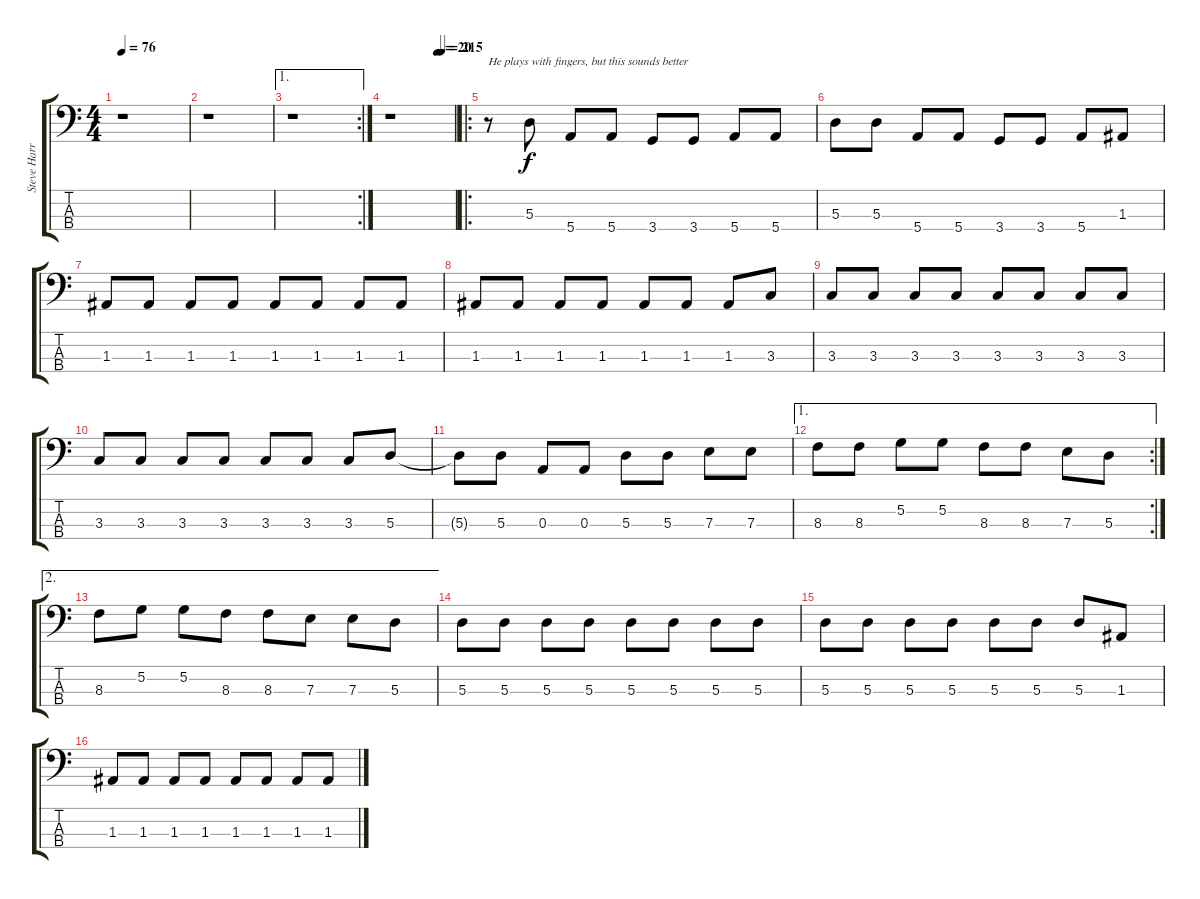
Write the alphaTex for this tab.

\track ("Steve Harris" "Steve Harr") {instrument electricbasspick}
\staff {score tabs}
\tuning (G2 D2 A1 E1) {hide}
\ts (4 4)
\tempo 76
\clef f4
\ks c
r.1{dy f} |
r.1 |
\ae 1
\rc 2
r.1 |
\tempo (215 0.8125)
\tempo (20 0.75)
r.1 |
\ro
r.8{txt "He plays with fingers, but this sounds better" instrument electricbasspick} 5.3.8 5.4.8 5.4.8 3.4.8 3.4.8 5.4.8 5.4.8 |
5.3.8 5.3.8 5.4.8 5.4.8 3.4.8 3.4.8 5.4.8 1.3.8 |
1.3.8 1.3.8 1.3.8 1.3.8 1.3.8 1.3.8 1.3.8 1.3.8 |
1.3.8 1.3.8 1.3.8 1.3.8 1.3.8 1.3.8 1.3.8 3.3.8 |
3.3.8 3.3.8 3.3.8 3.3.8 3.3.8 3.3.8 3.3.8 3.3.8 |
3.3.8 3.3.8 3.3.8 3.3.8 3.3.8 3.3.8 3.3.8 5.3.8 |
5.3{t}.8 5.3.8 0.3.8 0.3.8 5.3.8 5.3.8 7.3.8 7.3.8 |
\ae 1
\rc 2
8.3.8 8.3.8 5.2.8 5.2.8 8.3.8 8.3.8 7.3.8 5.3.8 |
\ae 2
8.3.8 5.2.8 5.2.8 8.3.8 8.3.8 7.3.8 7.3.8 5.3.8 |
5.3.8 5.3.8 5.3.8 5.3.8 5.3.8 5.3.8 5.3.8 5.3.8 |
5.3.8 5.3.8 5.3.8 5.3.8 5.3.8 5.3.8 5.3.8 1.3.8 |
1.3.8 1.3.8 1.3.8 1.3.8 1.3.8 1.3.8 1.3.8 1.3.8
